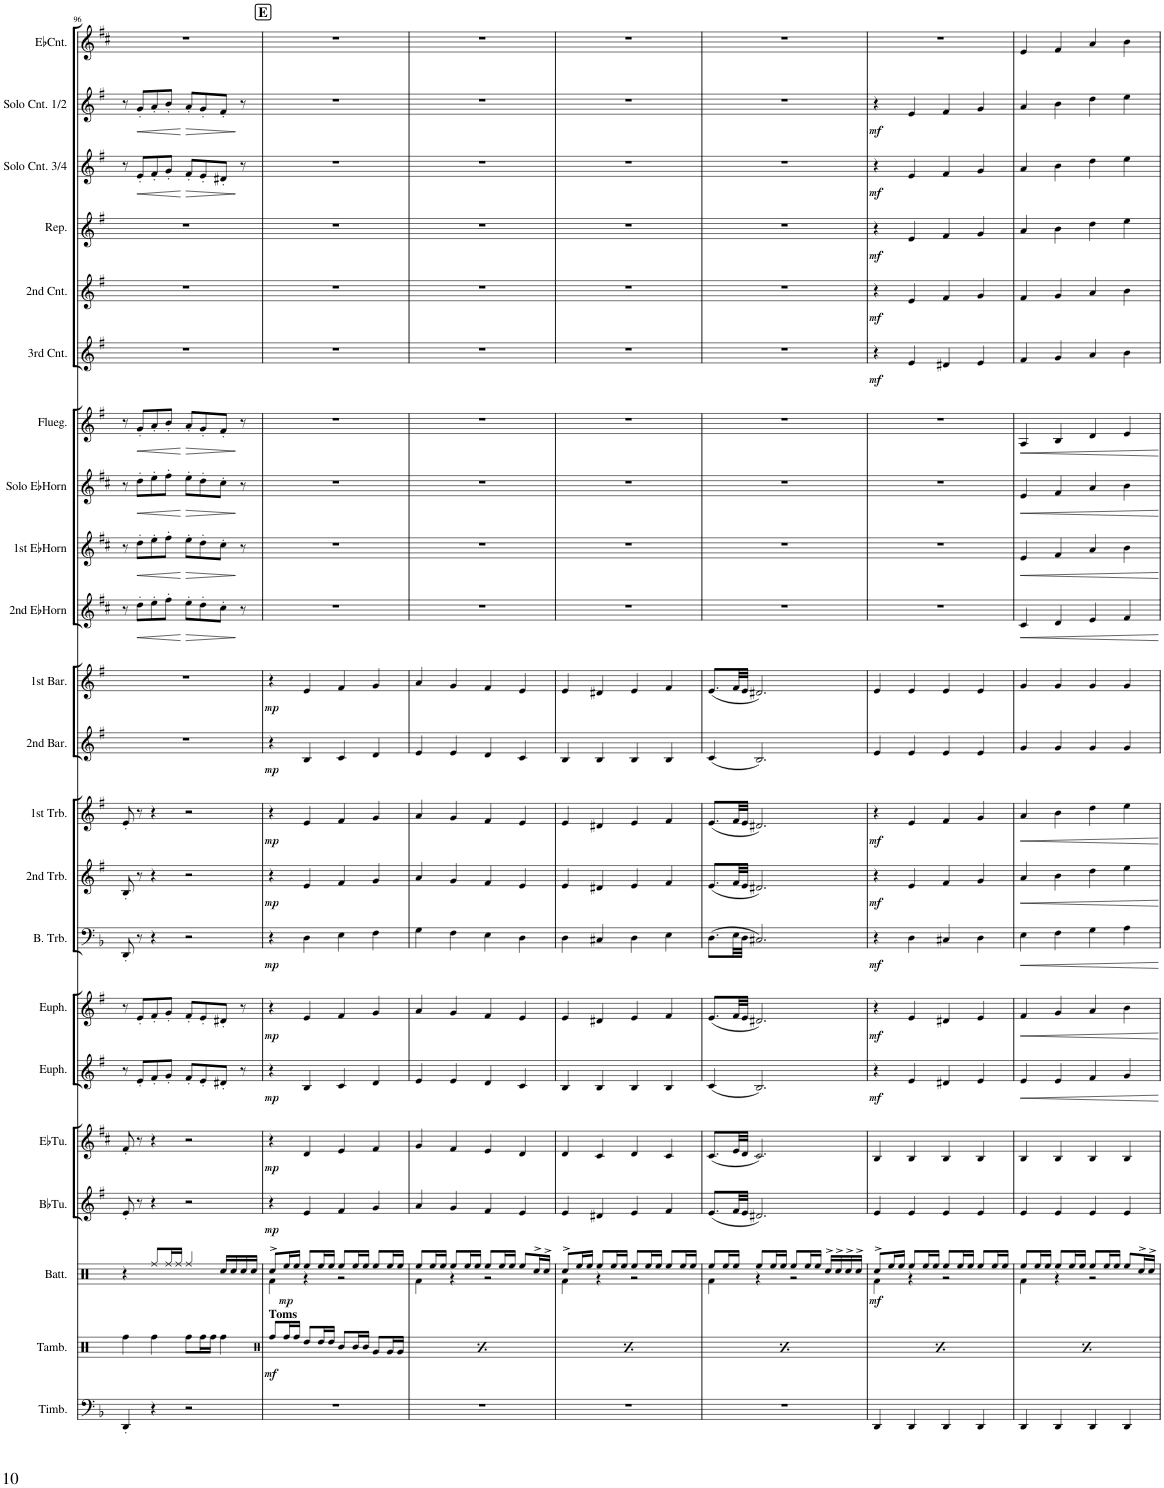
**kern	**kern	**dynam	**kern	**dynam	**kern	**dynam	**kern	**dynam	**kern	**dynam	**kern	**dynam	**kern	**dynam	**kern	**dynam	**kern	**dynam	**kern	**dynam	**kern	**dynam	**kern	**dynam	**kern	**dynam	**kern	**dynam	**kern	**dynam	**kern	**dynam	**kern	**dynam	**kern	**dynam	**kern	**dynam	**kern	**dynam	**kern
*part22	*part21	*part21	*part20	*part20	*part19	*part19	*part18	*part18	*part17	*part17	*part16	*part16	*part15	*part15	*part14	*part14	*part13	*part13	*part12	*part12	*part11	*part11	*part10	*part10	*part9	*part9	*part8	*part8	*part7	*part7	*part6	*part6	*part5	*part5	*part4	*part4	*part3	*part3	*part2	*part2	*part1
*staff22	*staff21	*staff21	*staff20	*staff20	*staff19	*staff19	*staff18	*staff18	*staff17	*staff17	*staff16	*staff16	*staff15	*staff15	*staff14	*staff14	*staff13	*staff13	*staff12	*staff12	*staff11	*staff11	*staff10	*staff10	*staff9	*staff9	*staff8	*staff8	*staff7	*staff7	*staff6	*staff6	*staff5	*staff5	*staff4	*staff4	*staff3	*staff3	*staff2	*staff2	*staff1
*I"Percu III (Timb.)	*I"Percu II	*	*I"Percu I (Batt.)	*	*I"BbTuba	*	*I"EbTuba	*	*I"Euphonium	*	*I"Euphonium	*	*I"Bass Trombone	*	*I"2nd Trombone	*	*I"1st Trombone	*	*I"2nd Baryton	*	*I"1st Baryton	*	*I"2nd EbHorn	*	*I"1st EbHorn	*	*I"Solo EbHorn	*	*I"Fluegelhorn	*	*I"3rd Cnt.	*	*I"2nd Cnt.	*	*I"Repiano	*	*I"Solo Cnt. 3/4	*	*I"Solo Cnt. 1/2	*	*I"EbCnt.
*	*	*	*I'Batt.	*	*I'BbTu.	*	*I'EbTu.	*	*I'Euph.	*	*I'Euph.	*	*I'B. Trb.	*	*I'2nd Trb.	*	*I'1st Trb.	*	*I'2nd Bar.	*	*I'1st Bar.	*	*I'2nd EbHorn	*	*I'1st EbHorn	*	*I'Solo EbHorn	*	*I'Flueg.	*	*I'3rd Cnt.	*	*I'2nd Cnt.	*	*I'Rep.	*	*I'Solo Cnt. 3/4	*	*I'Solo Cnt. 1/2	*	*I'EbCnt.
!!LO:PB:g=z
*clefF4	*clefX	*	*clefX	*	*clefG2	*	*clefG2	*	*clefG2	*	*clefG2	*	*clefF4	*	*clefG2	*	*clefG2	*	*clefG2	*	*clefG2	*	*clefG2	*	*clefG2	*	*clefG2	*	*clefG2	*	*clefG2	*	*clefG2	*	*clefG2	*	*clefG2	*	*clefG2	*	*clefG2
*	*Trd-7c-12	*	*	*	*Trd15c26	*	*Trd12c21	*	*Trd8c14	*	*Trd8c14	*	*	*	*Trd8c14	*	*Trd8c14	*	*Trd8c14	*	*Trd8c14	*	*Trd5c9	*	*Trd5c9	*	*Trd5c9	*	*Trd1c2	*	*Trd1c2	*	*Trd1c2	*	*Trd1c2	*	*Trd1c2	*	*Trd1c2	*	*Trd-2c-3
*k[b-]	*k[b-]	*	*k[]	*	*k[f#]	*	*k[f#c#]	*	*k[f#]	*	*k[f#]	*	*k[b-]	*	*k[f#]	*	*k[f#]	*	*k[f#]	*	*k[f#]	*	*k[f#c#]	*	*k[f#c#]	*	*k[f#c#]	*	*k[f#]	*	*k[f#]	*	*k[f#]	*	*k[f#]	*	*k[f#]	*	*k[f#]	*	*k[f#c#]
*M4/4	*M4/4	*	*M4/4	*	*M4/4	*	*M4/4	*	*M4/4	*	*M4/4	*	*M4/4	*	*M4/4	*	*M4/4	*	*M4/4	*	*M4/4	*	*M4/4	*	*M4/4	*	*M4/4	*	*M4/4	*	*M4/4	*	*M4/4	*	*M4/4	*	*M4/4	*	*M4/4	*	*M4/4
=96	=96	=96	=96	=96	=96	=96	=96	=96	=96	=96	=96	=96	=96	=96	=96	=96	=96	=96	=96	=96	=96	=96	=96	=96	=96	=96	=96	=96	=96	=96	=96	=96	=96	=96	=96	=96	=96	=96	=96	=96	=96
4DD'/	4ff\	.	4r	.	8e'/	.	8f#'/	.	8r	.	8r	.	8DD'/	.	8B'/	.	8e'/	.	1r	.	1r	.	8r	.	8r	.	8r	.	8r	.	1r	.	1r	.	1r	.	8r	.	8r	.	1r
!	!	!	!	!	!	!	!	!	!	!	!	!	!	!	!	!	!	!	!	!	!	!	!	!LO:HP:b	!	!LO:HP:b	!	!LO:HP:b	!	!LO:HP:b	!	!	!	!	!	!	!	!LO:HP:b	!	!LO:HP:b	!
.	.	.	.	.	8r	.	8r	.	8e'/L	.	8e'/L	.	8r	.	8r	.	8r	.	.	.	.	.	8dd'\L	<	8dd'\L	<	8dd'\L	<	8g'/L	<	.	.	.	.	.	.	8e'/L	<	8g'/L	<	.
4r	4ff\	.	8Rff/L	.	4r	.	4r	.	8f#'/	.	8f#'/	.	4r	.	4r	.	4r	.	.	.	.	.	8ee'\	.	8ee'\	.	8ee'\	.	8a'/	.	.	.	.	.	.	.	8f#'/	.	8a'/	.	.
.	.	.	16Rff/L	.	.	.	.	.	8g'/J	.	8g'/J	.	.	.	.	.	.	.	.	.	.	.	8ff#'\J	.	8ff#'\J	.	8ff#'\J	.	8b'/J	.	.	.	.	.	.	.	8g'/J	.	8b'/J	.	.
.	.	.	16Rff/JJ	.	.	.	.	.	.	.	.	.	.	.	.	.	.	.	.	.	.	.	.	.	.	.	.	.	.	.	.	.	.	.	.	.	.	.	.	.	.
!	!	!	!	!	!	!	!	!	!	!	!	!	!	!	!	!	!	!	!	!	!	!	!	!LO:HP:n=1:b	!	!LO:HP:n=1:b	!	!LO:HP:n=1:b	!	!LO:HP:n=1:b	!	!	!	!	!	!	!	!LO:HP:n=1:b	!	!LO:HP:n=1:b	!
2r	8ff\L	.	4Rff/	.	2r	.	2r	.	8f#'/L	.	8f#'/L	.	2r	.	2r	.	2r	.	.	.	.	.	8ee'\L	[ >	8ee'\L	[ >	8ee'\L	[ >	8a'/L	[ >	.	.	.	.	.	.	8f#'/L	[ >	8a'/L	[ >	.
.	16ff\L	.	.	.	.	.	.	.	8e'/	.	8e'/	.	.	.	.	.	.	.	.	.	.	.	8dd'\	.	8dd'\	.	8dd'\	.	8g'/	.	.	.	.	.	.	.	8e'/	.	8g'/	.	.
.	16ff\JJ	.	.	.	.	.	.	.	.	.	.	.	.	.	.	.	.	.	.	.	.	.	.	.	.	.	.	.	.	.	.	.	.	.	.	.	.	.	.	.	.
.	4ff\	.	16Rcc/LL	.	.	.	.	.	8d#X'/J	.	8d#X'/J	.	.	.	.	.	.	.	.	.	.	.	8cc#'\J	.	8cc#'\J	.	8cc#'\J	.	8f#'/J	.	.	.	.	.	.	.	8d#X'/J	.	8f#'/J	.	.
.	.	.	16Rcc/	.	.	.	.	.	.	.	.	.	.	.	.	.	.	.	.	.	.	.	.	.	.	.	.	.	.	.	.	.	.	.	.	.	.	.	.	.	.
.	.	.	16Rcc/	.	.	.	.	.	8r	.	8r	.	.	.	.	.	.	.	.	.	.	.	8r	]	8r	]	8r	]	8r	]	.	.	.	.	.	.	8r	]	8r	]	.
.	.	.	16Rcc/JJ	.	.	.	.	.	.	.	.	.	.	.	.	.	.	.	.	.	.	.	.	.	.	.	.	.	.	.	.	.	.	.	.	.	.	.	.	.	.
!!LO:REH:place=s1:a:B:cj:fs=14:t=E
=97	=97	=97	=97	=97	=97	=97	=97	=97	=97	=97	=97	=97	=97	=97	=97	=97	=97	=97	=97	=97	=97	=97	=97	=97	=97	=97	=97	=97	=97	=97	=97	=97	=97	=97	=97	=97	=97	=97	=97	=97	=97
*	*clefX	*	*	*	*	*	*	*	*	*	*	*	*	*	*	*	*	*	*	*	*	*	*	*	*	*	*	*	*	*	*	*	*	*	*	*	*	*	*	*	*
*	*	*	*^	*	*	*	*	*	*	*	*	*	*	*	*	*	*	*	*	*	*	*	*	*	*	*	*	*	*	*	*	*	*	*	*	*	*	*	*	*	*
!	!LO:TX:a:B:t=Toms	!	!	!	!	!	!	!	!	!	!	!	!	!	!	!	!	!	!	!	!	!	!	!	!	!	!	!	!	!	!	!	!	!	!	!	!	!	!	!	!	!
!	!	!LO:DY:b	!	!	!	!	!LO:DY:b	!	!LO:DY:b	!	!LO:DY:b	!	!LO:DY:b	!	!LO:DY:b	!	!LO:DY:b	!	!LO:DY:b	!	!LO:DY:b	!	!LO:DY:b	!	!	!	!	!	!	!	!	!	!	!	!	!	!	!	!	!	!	!
1r	8dd/L	mf	8Rcc^/L	4Rf\	.	4r	mp	4r	mp	4r	mp	4r	mp	4r	mp	4r	mp	4r	mp	4r	mp	4r	mp	1r	.	1r	.	1r	.	1r	.	1r	.	1r	.	1r	.	1r	.	1r	.	1r
!	!	!	!	!	!LO:DY:b	!	!	!	!	!	!	!	!	!	!	!	!	!	!	!	!	!	!	!	!	!	!	!	!	!	!	!	!	!	!	!	!	!	!	!	!	!
.	16dd/L	.	16Ree/L	.	mp	.	.	.	.	.	.	.	.	.	.	.	.	.	.	.	.	.	.	.	.	.	.	.	.	.	.	.	.	.	.	.	.	.	.	.	.	.
.	16dd/JJ	.	16Ree/JJ	.	.	.	.	.	.	.	.	.	.	.	.	.	.	.	.	.	.	.	.	.	.	.	.	.	.	.	.	.	.	.	.	.	.	.	.	.	.	.
.	8bbn/L	.	8Ree/L	4r	.	4e/	.	4d/	.	4B/	.	4e/	.	4D\	.	4e/	.	4e/	.	4B/	.	4e/	.	.	.	.	.	.	.	.	.	.	.	.	.	.	.	.	.	.	.	.
.	16bb/L	.	16Ree/L	.	.	.	.	.	.	.	.	.	.	.	.	.	.	.	.	.	.	.	.	.	.	.	.	.	.	.	.	.	.	.	.	.	.	.	.	.	.	.
.	16bb/JJ	.	16Ree/JJ	.	.	.	.	.	.	.	.	.	.	.	.	.	.	.	.	.	.	.	.	.	.	.	.	.	.	.	.	.	.	.	.	.	.	.	.	.	.	.
.	8a/L	.	8Ree/L	2r	.	4f#/	.	4e/	.	4c/	.	4f#/	.	4E\	.	4f#/	.	4f#/	.	4c/	.	4f#/	.	.	.	.	.	.	.	.	.	.	.	.	.	.	.	.	.	.	.	.
.	16a/L	.	16Ree/L	.	.	.	.	.	.	.	.	.	.	.	.	.	.	.	.	.	.	.	.	.	.	.	.	.	.	.	.	.	.	.	.	.	.	.	.	.	.	.
.	16a/JJ	.	16Ree/JJ	.	.	.	.	.	.	.	.	.	.	.	.	.	.	.	.	.	.	.	.	.	.	.	.	.	.	.	.	.	.	.	.	.	.	.	.	.	.	.
.	8f/L	.	8Ree/L	.	.	4g/	.	4f#/	.	4d/	.	4g/	.	4F\	.	4g/	.	4g/	.	4d/	.	4g/	.	.	.	.	.	.	.	.	.	.	.	.	.	.	.	.	.	.	.	.
.	16f/L	.	16Ree/L	.	.	.	.	.	.	.	.	.	.	.	.	.	.	.	.	.	.	.	.	.	.	.	.	.	.	.	.	.	.	.	.	.	.	.	.	.	.	.
.	16f/JJ	.	16Ree/JJ	.	.	.	.	.	.	.	.	.	.	.	.	.	.	.	.	.	.	.	.	.	.	.	.	.	.	.	.	.	.	.	.	.	.	.	.	.	.	.
=98	=98	=98	=98	=98	=98	=98	=98	=98	=98	=98	=98	=98	=98	=98	=98	=98	=98	=98	=98	=98	=98	=98	=98	=98	=98	=98	=98	=98	=98	=98	=98	=98	=98	=98	=98	=98	=98	=98	=98	=98	=98	=98
!	!LO:TX:a:B:t=Toms	!	!	!	!	!	!	!	!	!	!	!	!	!	!	!	!	!	!	!	!	!	!	!	!	!	!	!	!	!	!	!	!	!	!	!	!	!	!	!	!	!
!	!	!LO:DY:b	!	!	!	!	!	!	!	!	!	!	!	!	!	!	!	!	!	!	!	!	!	!	!	!	!	!	!	!	!	!	!	!	!	!	!	!	!	!	!	!
1r	8dd/L	mf	8Ree/L	4Rf\	.	4a/	.	4g/	.	4e/	.	4a/	.	4G\	.	4a/	.	4a/	.	4e/	.	4a/	.	1r	.	1r	.	1r	.	1r	.	1r	.	1r	.	1r	.	1r	.	1r	.	1r
.	16dd/L	.	16Ree/L	.	.	.	.	.	.	.	.	.	.	.	.	.	.	.	.	.	.	.	.	.	.	.	.	.	.	.	.	.	.	.	.	.	.	.	.	.	.	.
.	16dd/JJ	.	16Ree/JJ	.	.	.	.	.	.	.	.	.	.	.	.	.	.	.	.	.	.	.	.	.	.	.	.	.	.	.	.	.	.	.	.	.	.	.	.	.	.	.
.	8bbn/L	.	8Ree/L	4r	.	4g/	.	4f#/	.	4e/	.	4g/	.	4F\	.	4g/	.	4g/	.	4e/	.	4g/	.	.	.	.	.	.	.	.	.	.	.	.	.	.	.	.	.	.	.	.
.	16bb/L	.	16Ree/L	.	.	.	.	.	.	.	.	.	.	.	.	.	.	.	.	.	.	.	.	.	.	.	.	.	.	.	.	.	.	.	.	.	.	.	.	.	.	.
.	16bb/JJ	.	16Ree/JJ	.	.	.	.	.	.	.	.	.	.	.	.	.	.	.	.	.	.	.	.	.	.	.	.	.	.	.	.	.	.	.	.	.	.	.	.	.	.	.
.	8a/L	.	8Ree/L	2r	.	4f#/	.	4e/	.	4d/	.	4f#/	.	4E\	.	4f#/	.	4f#/	.	4d/	.	4f#/	.	.	.	.	.	.	.	.	.	.	.	.	.	.	.	.	.	.	.	.
.	16a/L	.	16Ree/L	.	.	.	.	.	.	.	.	.	.	.	.	.	.	.	.	.	.	.	.	.	.	.	.	.	.	.	.	.	.	.	.	.	.	.	.	.	.	.
.	16a/JJ	.	16Ree/JJ	.	.	.	.	.	.	.	.	.	.	.	.	.	.	.	.	.	.	.	.	.	.	.	.	.	.	.	.	.	.	.	.	.	.	.	.	.	.	.
.	8f/L	.	8Ree/L	.	.	4e/	.	4d/	.	4c/	.	4e/	.	4D\	.	4e/	.	4e/	.	4c/	.	4e/	.	.	.	.	.	.	.	.	.	.	.	.	.	.	.	.	.	.	.	.
.	16f/L	.	16Rcc^/L	.	.	.	.	.	.	.	.	.	.	.	.	.	.	.	.	.	.	.	.	.	.	.	.	.	.	.	.	.	.	.	.	.	.	.	.	.	.	.
.	16f/JJ	.	16Rcc^/JJ	.	.	.	.	.	.	.	.	.	.	.	.	.	.	.	.	.	.	.	.	.	.	.	.	.	.	.	.	.	.	.	.	.	.	.	.	.	.	.
=99	=99	=99	=99	=99	=99	=99	=99	=99	=99	=99	=99	=99	=99	=99	=99	=99	=99	=99	=99	=99	=99	=99	=99	=99	=99	=99	=99	=99	=99	=99	=99	=99	=99	=99	=99	=99	=99	=99	=99	=99	=99	=99
!	!LO:TX:a:B:t=Toms	!	!	!	!	!	!	!	!	!	!	!	!	!	!	!	!	!	!	!	!	!	!	!	!	!	!	!	!	!	!	!	!	!	!	!	!	!	!	!	!	!
!	!	!LO:DY:b	!	!	!	!	!	!	!	!	!	!	!	!	!	!	!	!	!	!	!	!	!	!	!	!	!	!	!	!	!	!	!	!	!	!	!	!	!	!	!	!
1r	8dd/L	mf	8Rcc^/L	4Rf\	.	4e/	.	4d/	.	4B/	.	4e/	.	4D\	.	4e/	.	4e/	.	4B/	.	4e/	.	1r	.	1r	.	1r	.	1r	.	1r	.	1r	.	1r	.	1r	.	1r	.	1r
.	16dd/L	.	16Ree/L	.	.	.	.	.	.	.	.	.	.	.	.	.	.	.	.	.	.	.	.	.	.	.	.	.	.	.	.	.	.	.	.	.	.	.	.	.	.	.
.	16dd/JJ	.	16Ree/JJ	.	.	.	.	.	.	.	.	.	.	.	.	.	.	.	.	.	.	.	.	.	.	.	.	.	.	.	.	.	.	.	.	.	.	.	.	.	.	.
.	8bbn/L	.	8Ree/L	4r	.	4d#X/	.	4c#/	.	4B/	.	4d#X/	.	4C#X/	.	4d#X/	.	4d#X/	.	4B/	.	4d#X/	.	.	.	.	.	.	.	.	.	.	.	.	.	.	.	.	.	.	.	.
.	16bb/L	.	16Ree/L	.	.	.	.	.	.	.	.	.	.	.	.	.	.	.	.	.	.	.	.	.	.	.	.	.	.	.	.	.	.	.	.	.	.	.	.	.	.	.
.	16bb/JJ	.	16Ree/JJ	.	.	.	.	.	.	.	.	.	.	.	.	.	.	.	.	.	.	.	.	.	.	.	.	.	.	.	.	.	.	.	.	.	.	.	.	.	.	.
.	8a/L	.	8Ree/L	2r	.	4e/	.	4d/	.	4B/	.	4e/	.	4D\	.	4e/	.	4e/	.	4B/	.	4e/	.	.	.	.	.	.	.	.	.	.	.	.	.	.	.	.	.	.	.	.
.	16a/L	.	16Ree/L	.	.	.	.	.	.	.	.	.	.	.	.	.	.	.	.	.	.	.	.	.	.	.	.	.	.	.	.	.	.	.	.	.	.	.	.	.	.	.
.	16a/JJ	.	16Ree/JJ	.	.	.	.	.	.	.	.	.	.	.	.	.	.	.	.	.	.	.	.	.	.	.	.	.	.	.	.	.	.	.	.	.	.	.	.	.	.	.
.	8f/L	.	8Ree/L	.	.	4f#/	.	4c#/	.	4B/	.	4f#/	.	4E\	.	4f#/	.	4f#/	.	4B/	.	4f#/	.	.	.	.	.	.	.	.	.	.	.	.	.	.	.	.	.	.	.	.
.	16f/L	.	16Ree/L	.	.	.	.	.	.	.	.	.	.	.	.	.	.	.	.	.	.	.	.	.	.	.	.	.	.	.	.	.	.	.	.	.	.	.	.	.	.	.
.	16f/JJ	.	16Ree/JJ	.	.	.	.	.	.	.	.	.	.	.	.	.	.	.	.	.	.	.	.	.	.	.	.	.	.	.	.	.	.	.	.	.	.	.	.	.	.	.
=100	=100	=100	=100	=100	=100	=100	=100	=100	=100	=100	=100	=100	=100	=100	=100	=100	=100	=100	=100	=100	=100	=100	=100	=100	=100	=100	=100	=100	=100	=100	=100	=100	=100	=100	=100	=100	=100	=100	=100	=100	=100	=100
!	!LO:TX:a:B:t=Toms	!	!	!	!	!	!	!	!	!	!	!	!	!	!	!	!	!	!	!	!	!	!	!	!	!	!	!	!	!	!	!	!	!	!	!	!	!	!	!	!	!
!	!	!LO:DY:b	!	!	!	!	!	!	!	!	!	!	!	!	!	!	!	!	!	!	!	!	!	!	!	!	!	!	!	!	!	!	!	!	!	!	!	!	!	!	!	!
1r	8dd/L	mf	8Ree/L	4Rf\	.	(8.e/L	.	(8.c#/L	.	(4c/	.	(8.e/L	.	(8.D\L	.	(8.e/L	.	(8.e/L	.	(4c/	.	(8.e/L	.	1r	.	1r	.	1r	.	1r	.	1r	.	1r	.	1r	.	1r	.	1r	.	1r
.	16dd/L	.	16Ree/L	.	.	.	.	.	.	.	.	.	.	.	.	.	.	.	.	.	.	.	.	.	.	.	.	.	.	.	.	.	.	.	.	.	.	.	.	.	.	.
.	16dd/JJ	.	16Ree/JJ	.	.	32f#/LL	.	32e/LL	.	.	.	32f#/LL	.	32E\LL	.	32f#/LL	.	32f#/LL	.	.	.	32f#/LL	.	.	.	.	.	.	.	.	.	.	.	.	.	.	.	.	.	.	.	.
.	.	.	.	.	.	32e/JJJ	.	32d/JJJ	.	.	.	32e/JJJ	.	32D\JJJ	.	32e/JJJ	.	32e/JJJ	.	.	.	32e/JJJ	.	.	.	.	.	.	.	.	.	.	.	.	.	.	.	.	.	.	.	.
.	8bbn/L	.	8Ree/L	4r	.	2.d#X/)	.	2.c#/)	.	2.B/)	.	2.d#X/)	.	2.C#X/)	.	2.d#X/)	.	2.d#X/)	.	2.B/)	.	2.d#X/)	.	.	.	.	.	.	.	.	.	.	.	.	.	.	.	.	.	.	.	.
.	16bb/L	.	16Ree/L	.	.	.	.	.	.	.	.	.	.	.	.	.	.	.	.	.	.	.	.	.	.	.	.	.	.	.	.	.	.	.	.	.	.	.	.	.	.	.
.	16bb/JJ	.	16Ree/JJ	.	.	.	.	.	.	.	.	.	.	.	.	.	.	.	.	.	.	.	.	.	.	.	.	.	.	.	.	.	.	.	.	.	.	.	.	.	.	.
.	8a/L	.	8Ree/L	2r	.	.	.	.	.	.	.	.	.	.	.	.	.	.	.	.	.	.	.	.	.	.	.	.	.	.	.	.	.	.	.	.	.	.	.	.	.	.
.	16a/L	.	16Ree/L	.	.	.	.	.	.	.	.	.	.	.	.	.	.	.	.	.	.	.	.	.	.	.	.	.	.	.	.	.	.	.	.	.	.	.	.	.	.	.
.	16a/JJ	.	16Ree/JJ	.	.	.	.	.	.	.	.	.	.	.	.	.	.	.	.	.	.	.	.	.	.	.	.	.	.	.	.	.	.	.	.	.	.	.	.	.	.	.
.	8f/L	.	16Rcc^/LL	.	.	.	.	.	.	.	.	.	.	.	.	.	.	.	.	.	.	.	.	.	.	.	.	.	.	.	.	.	.	.	.	.	.	.	.	.	.	.
.	.	.	16Rcc^/	.	.	.	.	.	.	.	.	.	.	.	.	.	.	.	.	.	.	.	.	.	.	.	.	.	.	.	.	.	.	.	.	.	.	.	.	.	.	.
.	16f/L	.	16Rcc^/	.	.	.	.	.	.	.	.	.	.	.	.	.	.	.	.	.	.	.	.	.	.	.	.	.	.	.	.	.	.	.	.	.	.	.	.	.	.	.
.	16f/JJ	.	16Rcc^/JJ	.	.	.	.	.	.	.	.	.	.	.	.	.	.	.	.	.	.	.	.	.	.	.	.	.	.	.	.	.	.	.	.	.	.	.	.	.	.	.
=101	=101	=101	=101	=101	=101	=101	=101	=101	=101	=101	=101	=101	=101	=101	=101	=101	=101	=101	=101	=101	=101	=101	=101	=101	=101	=101	=101	=101	=101	=101	=101	=101	=101	=101	=101	=101	=101	=101	=101	=101	=101	=101
!	!LO:TX:a:B:t=Toms	!	!	!	!	!	!	!	!	!	!	!	!	!	!	!	!	!	!	!	!	!	!	!	!	!	!	!	!	!	!	!	!	!	!	!	!	!	!	!	!	!
!	!	!LO:DY:b	!	!	!LO:DY:b	!	!	!	!	!	!LO:DY:b	!	!LO:DY:b	!	!LO:DY:b	!	!LO:DY:b	!	!LO:DY:b	!	!	!	!	!	!	!	!	!	!	!	!	!	!LO:DY:b	!	!LO:DY:b	!	!LO:DY:b	!	!LO:DY:b	!	!LO:DY:b	!
4DD/	8dd/L	mf	8Rcc^/L	4Rf\	mf	4e/	.	4B/	.	4r	mf	4r	mf	4r	mf	4r	mf	4r	mf	4e/	.	4e/	.	1r	.	1r	.	1r	.	1r	.	4r	mf	4r	mf	4r	mf	4r	mf	4r	mf	1r
.	16dd/L	.	16Ree/L	.	.	.	.	.	.	.	.	.	.	.	.	.	.	.	.	.	.	.	.	.	.	.	.	.	.	.	.	.	.	.	.	.	.	.	.	.	.	.
.	16dd/JJ	.	16Ree/JJ	.	.	.	.	.	.	.	.	.	.	.	.	.	.	.	.	.	.	.	.	.	.	.	.	.	.	.	.	.	.	.	.	.	.	.	.	.	.	.
4DD/	8bbn/L	.	8Ree/L	4r	.	4e/	.	4B/	.	4e/	.	4e/	.	4D\	.	4e/	.	4e/	.	4e/	.	4e/	.	.	.	.	.	.	.	.	.	4e/	.	4e/	.	4e/	.	4e/	.	4e/	.	.
.	16bb/L	.	16Ree/L	.	.	.	.	.	.	.	.	.	.	.	.	.	.	.	.	.	.	.	.	.	.	.	.	.	.	.	.	.	.	.	.	.	.	.	.	.	.	.
.	16bb/JJ	.	16Ree/JJ	.	.	.	.	.	.	.	.	.	.	.	.	.	.	.	.	.	.	.	.	.	.	.	.	.	.	.	.	.	.	.	.	.	.	.	.	.	.	.
4DD/	8a/L	.	8Ree/L	2r	.	4e/	.	4B/	.	4d#X/	.	4d#X/	.	4C#X/	.	4f#/	.	4f#/	.	4e/	.	4e/	.	.	.	.	.	.	.	.	.	4d#X/	.	4f#/	.	4f#/	.	4f#/	.	4f#/	.	.
.	16a/L	.	16Ree/L	.	.	.	.	.	.	.	.	.	.	.	.	.	.	.	.	.	.	.	.	.	.	.	.	.	.	.	.	.	.	.	.	.	.	.	.	.	.	.
.	16a/JJ	.	16Ree/JJ	.	.	.	.	.	.	.	.	.	.	.	.	.	.	.	.	.	.	.	.	.	.	.	.	.	.	.	.	.	.	.	.	.	.	.	.	.	.	.
4DD/	8f/L	.	8Ree/L	.	.	4e/	.	4B/	.	4e/	.	4e/	.	4D\	.	4g/	.	4g/	.	4e/	.	4e/	.	.	.	.	.	.	.	.	.	4e/	.	4g/	.	4g/	.	4g/	.	4g/	.	.
.	16f/L	.	16Ree/L	.	.	.	.	.	.	.	.	.	.	.	.	.	.	.	.	.	.	.	.	.	.	.	.	.	.	.	.	.	.	.	.	.	.	.	.	.	.	.
.	16f/JJ	.	16Ree/JJ	.	.	.	.	.	.	.	.	.	.	.	.	.	.	.	.	.	.	.	.	.	.	.	.	.	.	.	.	.	.	.	.	.	.	.	.	.	.	.
=102	=102	=102	=102	=102	=102	=102	=102	=102	=102	=102	=102	=102	=102	=102	=102	=102	=102	=102	=102	=102	=102	=102	=102	=102	=102	=102	=102	=102	=102	=102	=102	=102	=102	=102	=102	=102	=102	=102	=102	=102	=102	=102
!	!LO:TX:a:B:t=Toms	!	!	!	!	!	!	!	!	!	!	!	!	!	!	!	!	!	!	!	!	!	!	!	!	!	!	!	!	!	!	!	!	!	!	!	!	!	!	!	!	!
!	!	!LO:DY:b	!	!	!	!	!	!	!	!	!	!	!	!	!	!	!	!	!	!	!	!	!	!	!	!	!	!	!	!	!	!	!	!	!	!	!	!	!	!	!	!
4DD/	8dd/L	mf	8Ree/L	4Rf\	.	4e/	.	4B/	.	4e/	.	4f#/	.	4E\	.	4a/	.	4a/	.	4g/	.	4g/	.	4c#/	.	4e/	.	4e/	.	4A/	.	4f#/	.	4f#/	.	4a/	.	4a/	.	4a/	.	4e/
.	16dd/L	.	16Ree/L	.	.	.	.	.	.	.	.	.	.	.	.	.	.	.	.	.	.	.	.	.	.	.	.	.	.	.	.	.	.	.	.	.	.	.	.	.	.	.
.	16dd/JJ	.	16Ree/JJ	.	.	.	.	.	.	.	.	.	.	.	.	.	.	.	.	.	.	.	.	.	.	.	.	.	.	.	.	.	.	.	.	.	.	.	.	.	.	.
4DD/	8bbn/L	.	8Ree/L	4r	.	4e/	.	4B/	.	4e/	.	4g/	.	4F\	.	4b\	.	4b\	.	4g/	.	4g/	.	4d/	.	4f#/	.	4f#/	.	4B/	.	4g/	.	4g/	.	4b\	.	4b\	.	4b\	.	4f#/
.	16bb/L	.	16Ree/L	.	.	.	.	.	.	.	.	.	.	.	.	.	.	.	.	.	.	.	.	.	.	.	.	.	.	.	.	.	.	.	.	.	.	.	.	.	.	.
.	16bb/JJ	.	16Ree/JJ	.	.	.	.	.	.	.	.	.	.	.	.	.	.	.	.	.	.	.	.	.	.	.	.	.	.	.	.	.	.	.	.	.	.	.	.	.	.	.
4DD/	8a/L	.	8Ree/L	2r	.	4e/	.	4B/	.	4f#/	.	4a/	.	4G\	.	4dd\	.	4dd\	.	4g/	.	4g/	.	4e/	.	4a/	.	4a/	.	4d/	.	4a/	.	4a/	.	4dd\	.	4dd\	.	4dd\	.	4a/
.	16a/L	.	16Ree/L	.	.	.	.	.	.	.	.	.	.	.	.	.	.	.	.	.	.	.	.	.	.	.	.	.	.	.	.	.	.	.	.	.	.	.	.	.	.	.
.	16a/JJ	.	16Ree/JJ	.	.	.	.	.	.	.	.	.	.	.	.	.	.	.	.	.	.	.	.	.	.	.	.	.	.	.	.	.	.	.	.	.	.	.	.	.	.	.
4DD/	8f/L	.	8Ree/L	.	.	4e/	.	4B/	.	4g/	.	4b\	.	4A\	.	4ee\	.	4ee\	.	4g/	.	4g/	.	4f#/	.	4b\	.	4b\	.	4e/	.	4b\	.	4b\	.	4ee\	.	4ee\	.	4ee\	.	4b\
.	16f/L	.	16Rcc^/L	.	.	.	.	.	.	.	.	.	.	.	.	.	.	.	.	.	.	.	.	.	.	.	.	.	.	.	.	.	.	.	.	.	.	.	.	.	.	.
.	16f/JJ	.	16Rcc^/JJ	.	.	.	.	.	.	.	.	.	.	.	.	.	.	.	.	.	.	.	.	.	.	.	.	.	.	.	.	.	.	.	.	.	.	.	.	.	.	.
*	*	*	*v	*v	*	*	*	*	*	*	*	*	*	*	*	*	*	*	*	*	*	*	*	*	*	*	*	*	*	*	*	*	*	*	*	*	*	*	*	*	*	*
=	=	=	=	=	=	=	=	=	=	=	=	=	=	=	=	=	=	=	=	=	=	=	=	=	=	=	=	=	=	=	=	=	=	=	=	=	=	=	=	=	=
*-	*-	*-	*-	*-	*-	*-	*-	*-	*-	*-	*-	*-	*-	*-	*-	*-	*-	*-	*-	*-	*-	*-	*-	*-	*-	*-	*-	*-	*-	*-	*-	*-	*-	*-	*-	*-	*-	*-	*-	*-	*-
